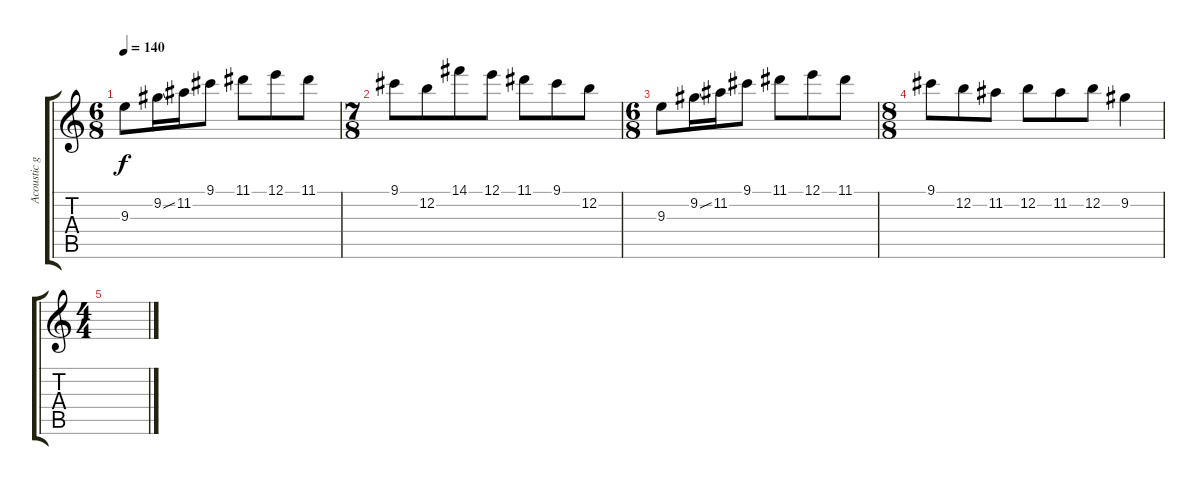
\track ("Acoustic guitar" "Acoustic g") {instrument electricguitarjazz}
\staff {score tabs}
\tuning (E4 B3 G3 D3 A2 E2) {hide}
\ts (6 8)
\tempo 140
\clef g2
\ks c
9.3.8{dy f} 9.2{ss}.16 11.2.16 9.1.8 11.1.8 12.1.8 11.1.8 |
\ts (7 8)
9.1.8 12.2.8 14.1.8 12.1.8 11.1.8 9.1.8 12.2.8 |
\ts (6 8)
9.3.8 9.2{ss}.16 11.2.16 9.1.8 11.1.8 12.1.8 11.1.8 |
\ts (8 8)
9.1.8 12.2.8 11.2.8 12.2.8 11.2.8 12.2.8 9.2.4 |
\ts (4 4)
